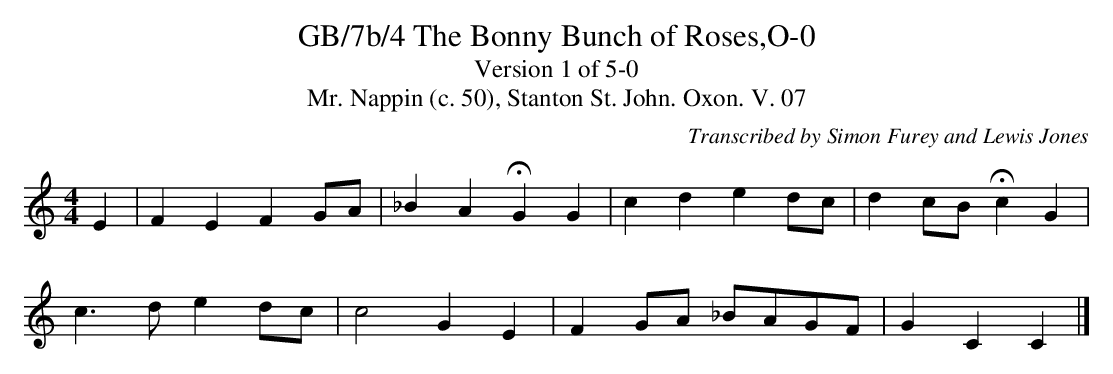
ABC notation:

X:1
T:GB/7b/4 The Bonny Bunch of Roses,O-0
T:Version 1 of 5-0
T:Mr. Nappin (c. 50), Stanton St. John. Oxon. V. 07
C:Transcribed by Simon Furey and Lewis Jones
L:1/4
M:4/4
K:C
E | F E F G/A/ | _B A !fermata!G G | c d e d/c/ | d c/B/ !fermata!c G |$ c3/2 d/ e d/c/ | c2 G E | F G/A/ _B/A/G/F/ | G C C |]
